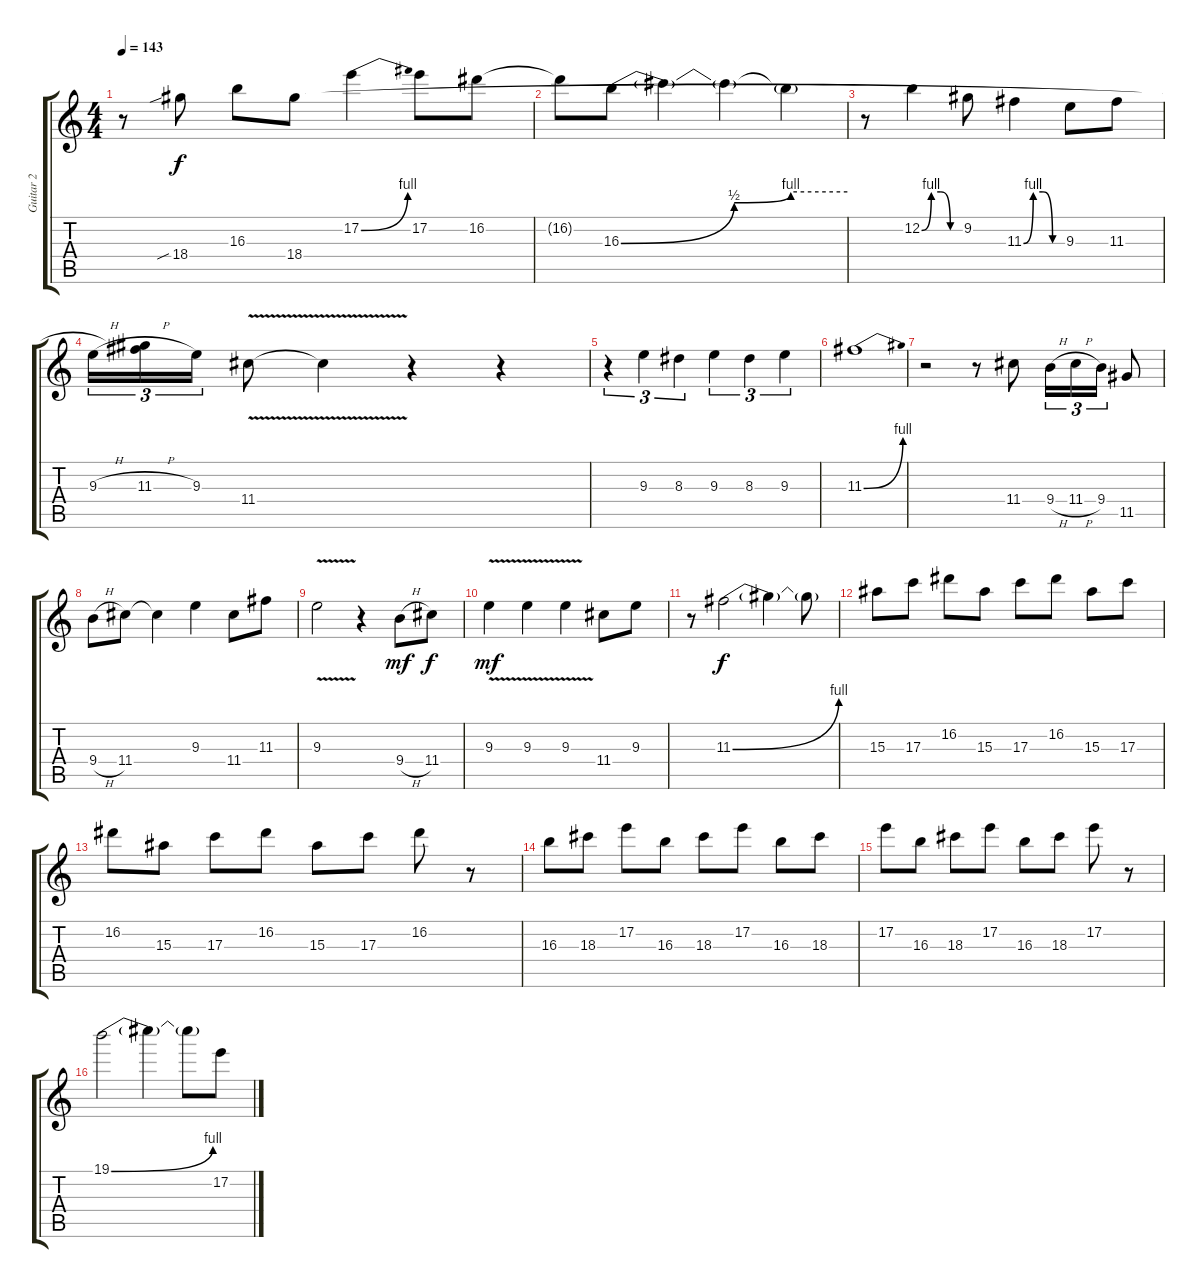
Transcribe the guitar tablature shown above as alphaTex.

\track ("Guitar 2" "Guitar 2") {instrument overdrivenguitar}
\staff {score tabs}
\tuning (E4 B3 G3 D3 A2 E2) {hide}
\ts (4 4)
\tempo 143
\clef g2
\ks c
r.8{dy f} 18.4{sib}.8 16.3.8 18.4.8 17.2{be (bend 0 0 60 4)}.4 17.2.8 16.2.8 |
16.2{t}.8 16.3{be (custom 0 0 30 2 45 4 60 4)}.8 16.3{t}.4 16.3{t}.4 16.3{t}.4 |
r.8 12.2{be (custom 0 0 15 4 30 4 45 0 60 0)}.4 9.2.8 11.3{be (custom 0 0 15 4 30 4 45 0 60 0)}.4 9.3.8 11.3.8 |
9.3{h}.16{tu (3 2)} (11.3{h} 18.4{t}).16{tu (3 2)} 9.3.16{tu (3 2)} 11.4{v}.8 11.4{t}.4 r.4 r.4 |
r.4{tu (3 2)} 9.3.4{tu (3 2)} 8.3.4{tu (3 2)} 9.3.4{tu (3 2)} 8.3.4{tu (3 2)} 9.3.4{tu (3 2)} |
11.3{be (bend 0 0 60 4)}.1 |
r.2 r.8 11.4.8 9.4{h}.16{tu (3 2)} 11.4{h}.16{tu (3 2)} 9.4.16{tu (3 2)} 11.5.8 |
9.4{h}.8 11.4.8 11.4{t}.4 9.3.4 11.4.8 11.3.8 |
9.3{v}.2 r.4 9.4{h}.8{dy mf} 11.4.8{dy f} |
9.3{v}.4{dy mf} 9.3{v}.4 9.3{v}.4 11.4.8 9.3.8 |
r.8 11.3{be (bend 0 0 60 4)}.2{dy f} 11.3{t}.4 11.3{t}.8 |
15.3.8 17.3.8 16.2.8 15.3.8 17.3.8 16.2.8 15.3.8 17.3.8 |
16.2.8 15.3.8 17.3.8 16.2.8 15.3.8 17.3.8 16.2.8 r.8 |
16.3.8 18.3.8 17.2.8 16.3.8 18.3.8 17.2.8 16.3.8 18.3.8 |
17.2.8 16.3.8 18.3.8 17.2.8 16.3.8 18.3.8 17.2.8 r.8 |
19.1{be (bend 0 0 60 4)}.2 19.1{t}.4 19.1{t}.8 17.2.8
